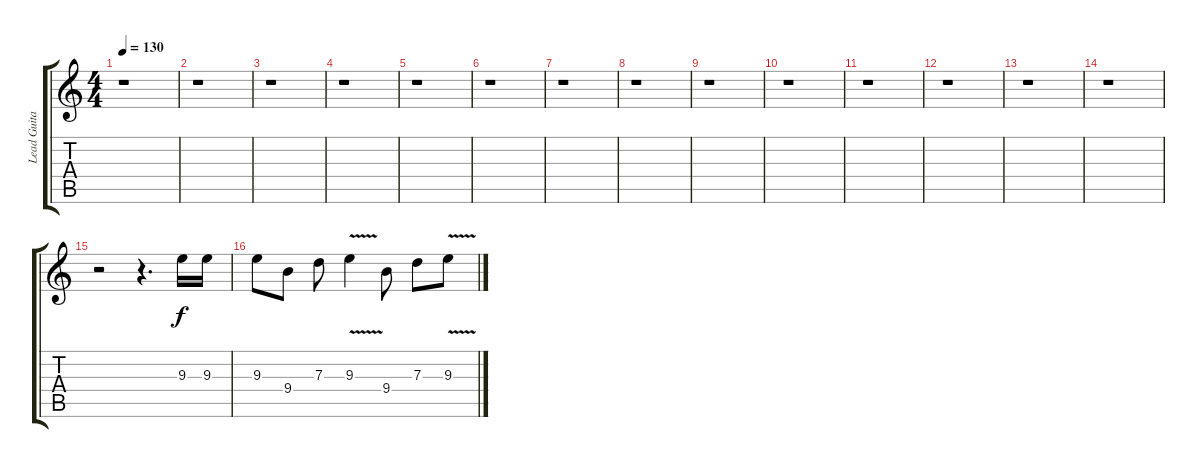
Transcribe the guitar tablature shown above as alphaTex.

\track ("Lead Guitar" "Lead Guita") {instrument distortionguitar}
\staff {score tabs}
\tuning (E4 B3 G3 D3 A2 E2) {hide}
\ts (4 4)
\tempo 130
\clef g2
\ks c
r.1{dy f} |
r.1 |
r.1 |
r.1 |
r.1 |
r.1 |
r.1 |
r.1 |
r.1 |
r.1 |
r.1 |
r.1 |
r.1 |
r.1 |
r.2 r.4{d} 9.3.16 9.3.16 |
9.3.8 9.4.8 7.3.8 9.3{v}.4 9.4.8 7.3.8 9.3{v}.8
